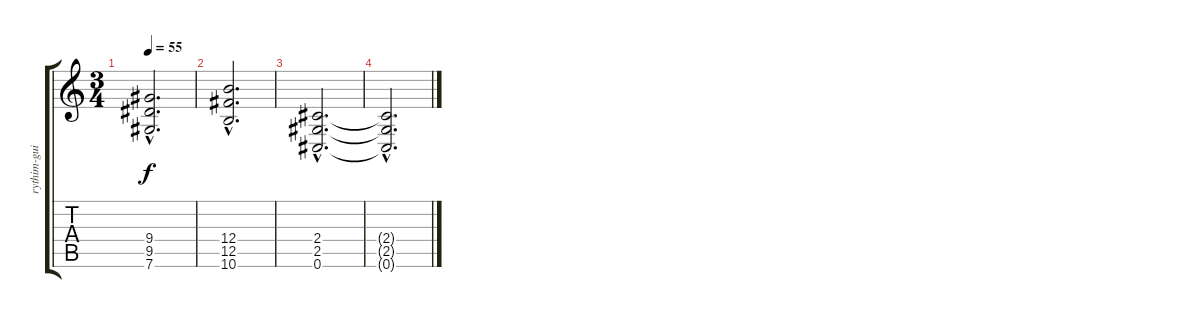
\track ("rythim-guitar" "rythim-gui") {instrument distortionguitar}
\staff {score tabs}
\tuning (Db4 Ab3 E3 B2 Gb2 Db2) {hide}
\ts (3 4)
\tempo 55
\clef g2
\ks c
(9.4{hac} 9.5{hac} 7.6{hac}).2{d dy f} |
(12.4{hac} 12.5{hac} 10.6{hac}).2{d} |
(2.4{hac} 2.5{hac} 0.6{hac}).2{d} |
(2.4{hac t} 2.5{hac t} 0.6{hac t}).2{d}
